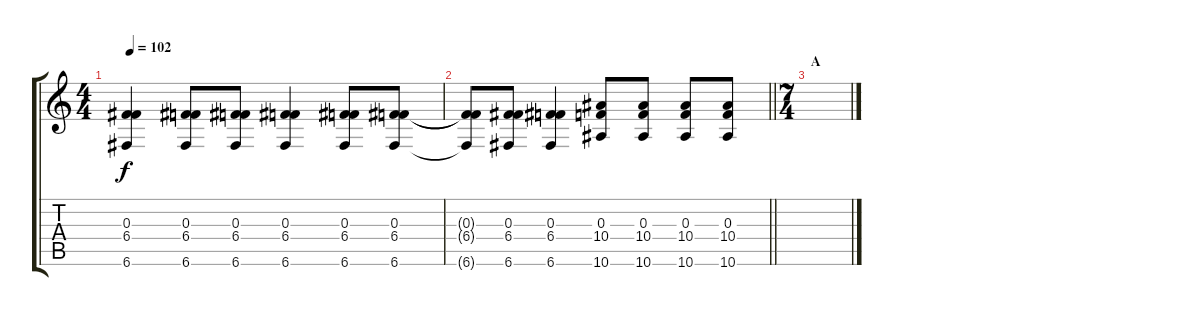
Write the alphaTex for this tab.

\track "" {instrument overdrivenguitar}
\staff {score tabs}
\tuning (D4 A3 F3 C3 G2 C2) {hide}
\ts (4 4)
\tempo 102
\clef g2
\ks c
(0.3 6.4 6.6).4{dy f} (0.3 6.4 6.6).8 (0.3 6.4 6.6).8 (0.3 6.4 6.6).4 (0.3 6.4 6.6).8 (0.3 6.4 6.6).8 |
\barLineRight lightlight
(0.3{t} 6.4{t} 6.6{t}).8 (0.3 6.4 6.6).8 (0.3 6.4 6.6).4 (0.3 10.4 10.6).8 (0.3 10.4 10.6).8 (0.3 10.4 10.6).8 (0.3 10.4 10.6).8 |
\ts (7 4)
\section ("" "A")
